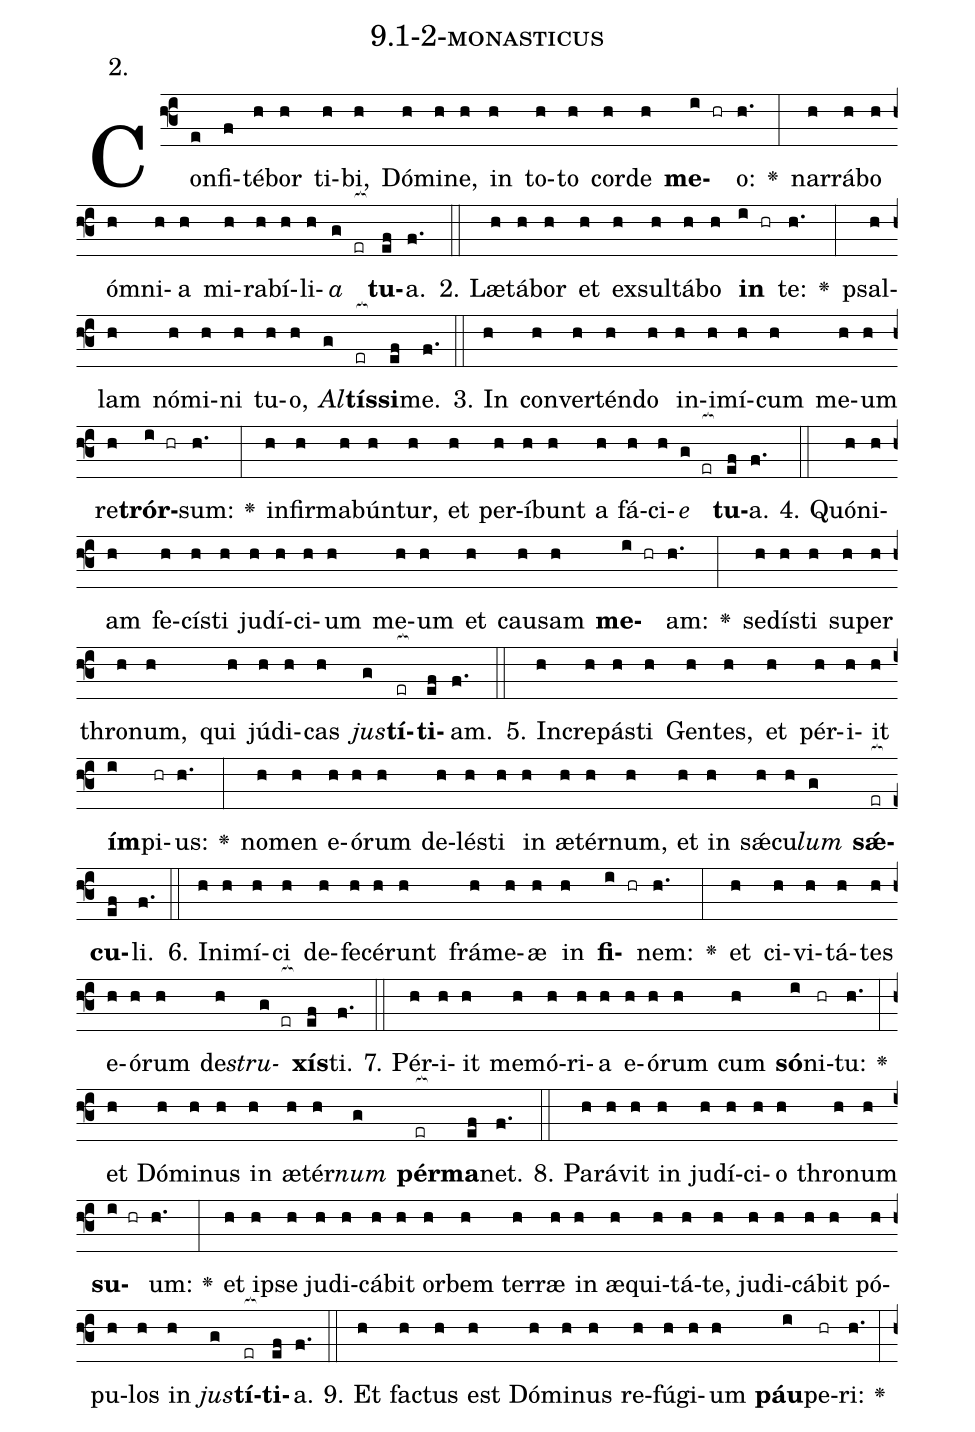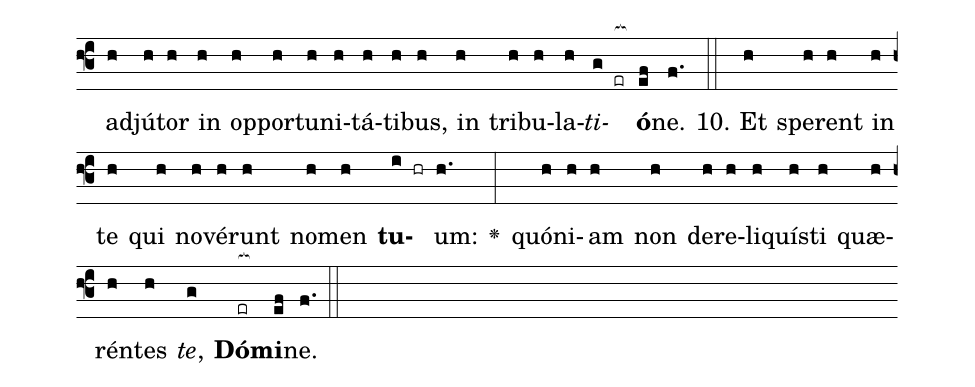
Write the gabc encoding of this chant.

name: 9.1-2-monasticus;
annotation: 2.;
%%
(f3)Con(e)fi(f)té(h)bor(h) ti(h)bi,(h) Dó(h)mi(h)ne,(h) in(h) to(h)to(h) cor(h)de(h) <b>me</b>(i hr)o:(h.) <v>\greheightstar</v>(:) nar(h)rá(h)bo(h) óm(h)ni(h)a(h) mi(h)ra(h)bí(h)li(h)<i>a</i>(g er[ocb:1{]) <b>tu</b>(ef[ocb:0}])a.(f.) (::)
2. Læ(h)tá(h)bor(h) et(h) ex(h)sul(h)tá(h)bo(h) <b>in</b>(i hr) te:(h.) <v>\greheightstar</v>(:) psal(h)lam(h) nó(h)mi(h)ni(h) tu(h)o,(h) <i>Al</i>(g)<b>tís</b>(er[ocb:1{])<b>si</b>(ef[ocb:0}])me.(f.) (::)
3. In(h) con(h)ver(h)tén(h)do(h) in(h)i(h)mí(h)cum(h) me(h)um(h) re(h)<b>trór</b>(i hr)sum:(h.) <v>\greheightstar</v>(:) in(h)fir(h)ma(h)bún(h)tur,(h) et(h) per(h)í(h)bunt(h) a(h) fá(h)ci(h)<i>e</i>(g er[ocb:1{]) <b>tu</b>(ef[ocb:0}])a.(f.) (::)
4. Quón(h)i(h)am(h) fe(h)cís(h)ti(h) ju(h)dí(h)ci(h)um(h) me(h)um(h) et(h) cau(h)sam(h) <b>me</b>(i hr)am:(h.) <v>\greheightstar</v>(:) se(h)dís(h)ti(h) su(h)per(h) thro(h)num,(h) qui(h) jú(h)di(h)cas(h) <i>jus</i>(g)<b>tí</b>(er[ocb:1{])<b>ti</b>(ef[ocb:0}])am.(f.) (::)
5. In(h)cre(h)pás(h)ti(h) Gen(h)tes,(h) et(h) pér(h)i(h)it(h) <b>ím</b>(i)pi(hr)us:(h.) <v>\greheightstar</v>(:) no(h)men(h) e(h)ó(h)rum(h) de(h)lés(h)ti(h) in(h) æ(h)tér(h)num,(h) et(h) in(h) sǽ(h)cu(h)<i>lum</i>(g) <b>sǽ</b>(er[ocb:1{])<b>cu</b>(ef[ocb:0}])li.(f.) (::)
6. In(h)i(h)mí(h)ci(h) de(h)fe(h)cé(h)runt(h) frá(h)me(h)æ(h) in(h) <b>fi</b>(i hr)nem:(h.) <v>\greheightstar</v>(:) et(h) ci(h)vi(h)tá(h)tes(h) e(h)ó(h)rum(h) de(h)<i>stru</i>(g er[ocb:1{])<b>xís</b>(ef[ocb:0}])ti.(f.) (::)
7. Pér(h)i(h)it(h) me(h)mó(h)ri(h)a(h) e(h)ó(h)rum(h) cum(h) <b>só</b>(i)ni(hr)tu:(h.) <v>\greheightstar</v>(:) et(h) Dó(h)mi(h)nus(h) in(h) æ(h)tér(h)<i>num</i>(g) <b>pér</b>(er[ocb:1{])<b>ma</b>(ef[ocb:0}])net.(f.) (::)
8. Pa(h)rá(h)vit(h) in(h) ju(h)dí(h)ci(h)o(h) thro(h)num(h) <b>su</b>(i hr)um:(h.) <v>\greheightstar</v>(:) et(h) ip(h)se(h) ju(h)di(h)cá(h)bit(h) or(h)bem(h) ter(h)ræ(h) in(h) æ(h)qui(h)tá(h)te,(h) ju(h)di(h)cá(h)bit(h) pó(h)pu(h)los(h) in(h) <i>jus</i>(g)<b>tí</b>(er[ocb:1{])<b>ti</b>(ef[ocb:0}])a.(f.) (::)
9. Et(h) fac(h)tus(h) est(h) Dó(h)mi(h)nus(h) re(h)fú(h)gi(h)um(h) <b>páu</b>(i)pe(hr)ri:(h.) <v>\greheightstar</v>(:) ad(h)jú(h)tor(h) in(h) op(h)por(h)tu(h)ni(h)tá(h)ti(h)bus,(h) in(h) tri(h)bu(h)la(h)<i>ti</i>(g er[ocb:1{])<b>ó</b>(ef[ocb:0}])ne.(f.) (::)
10. Et(h) spe(h)rent(h) in(h) te(h) qui(h) no(h)vé(h)runt(h) no(h)men(h) <b>tu</b>(i hr)um:(h.) <v>\greheightstar</v>(:) quón(h)i(h)am(h) non(h) de(h)re(h)li(h)quís(h)ti(h) quæ(h)rén(h)tes(h) <i>te</i>,(g) <b>Dó</b>(er[ocb:1{])<b>mi</b>(ef[ocb:0}])ne.(f.) (::)
